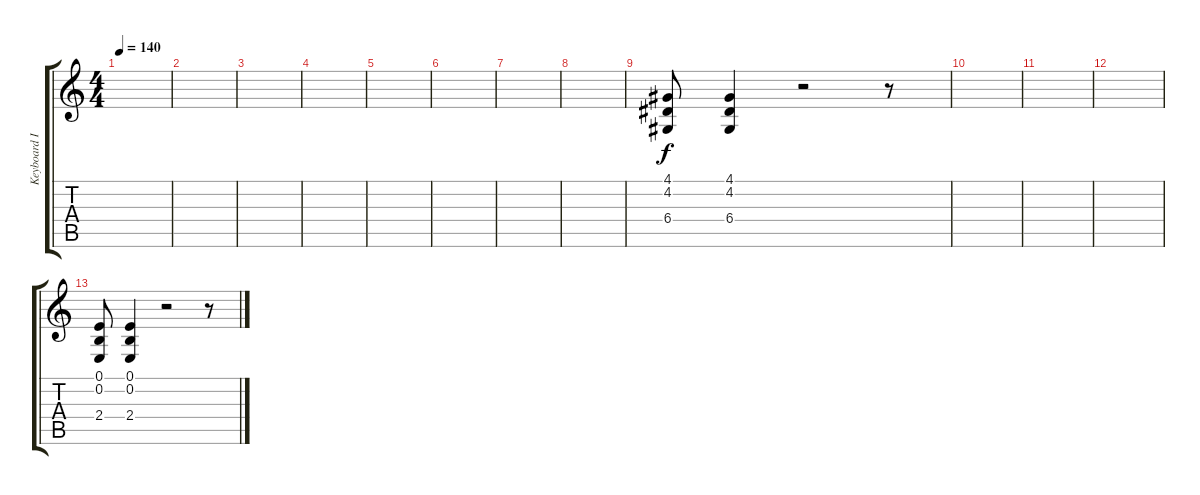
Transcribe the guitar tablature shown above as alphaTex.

\track ("Keyboard II" "Keyboard I") {instrument orchestrahit}
\staff {score tabs}
\tuning (E4 B3 G3 D3 A2 E2) {hide}
\ts (4 4)
\tempo 140
\clef g2
\ks c
|
|
|
|
|
|
|
|
(4.1 4.2 6.4).8 (4.1 4.2 6.4).4 r.2 r.8 |
|
|
|
(0.1 0.2 2.4).8 (0.1 0.2 2.4).4 r.2 r.8
